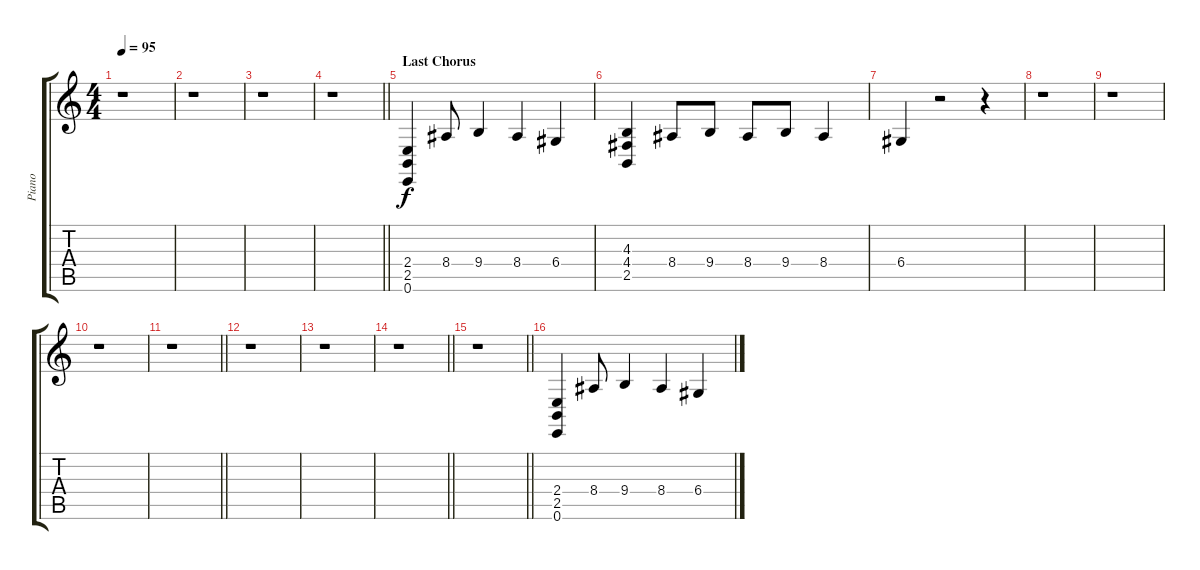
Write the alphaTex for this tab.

\track ("Piano" "Piano") {instrument acousticgrandpiano}
\staff {score tabs}
\tuning (E4 B3 G3 D3 A2 E2) {hide}
\ts (4 4)
\tempo 95
\clef g2
\ks c
r.1{dy f} |
r.1 |
r.1 |
\barLineRight lightlight
r.1 |
\section ("" "Last Chorus")
(2.4 2.5 0.6).4 8.4.8 9.4.4 8.4.4 6.4.4 |
(4.3 4.4 2.5).4 8.4.8 9.4.8 8.4.8 9.4.8 8.4.4 |
6.4.4 r.2 r.4 |
r.1 |
r.1 |
r.1 |
\barLineRight lightlight
r.1 |
r.1 |
r.1 |
\barLineRight lightlight
r.1 |
\barLineRight lightlight
r.1 |
(2.4 2.5 0.6).4 8.4.8 9.4.4 8.4.4 6.4.4
